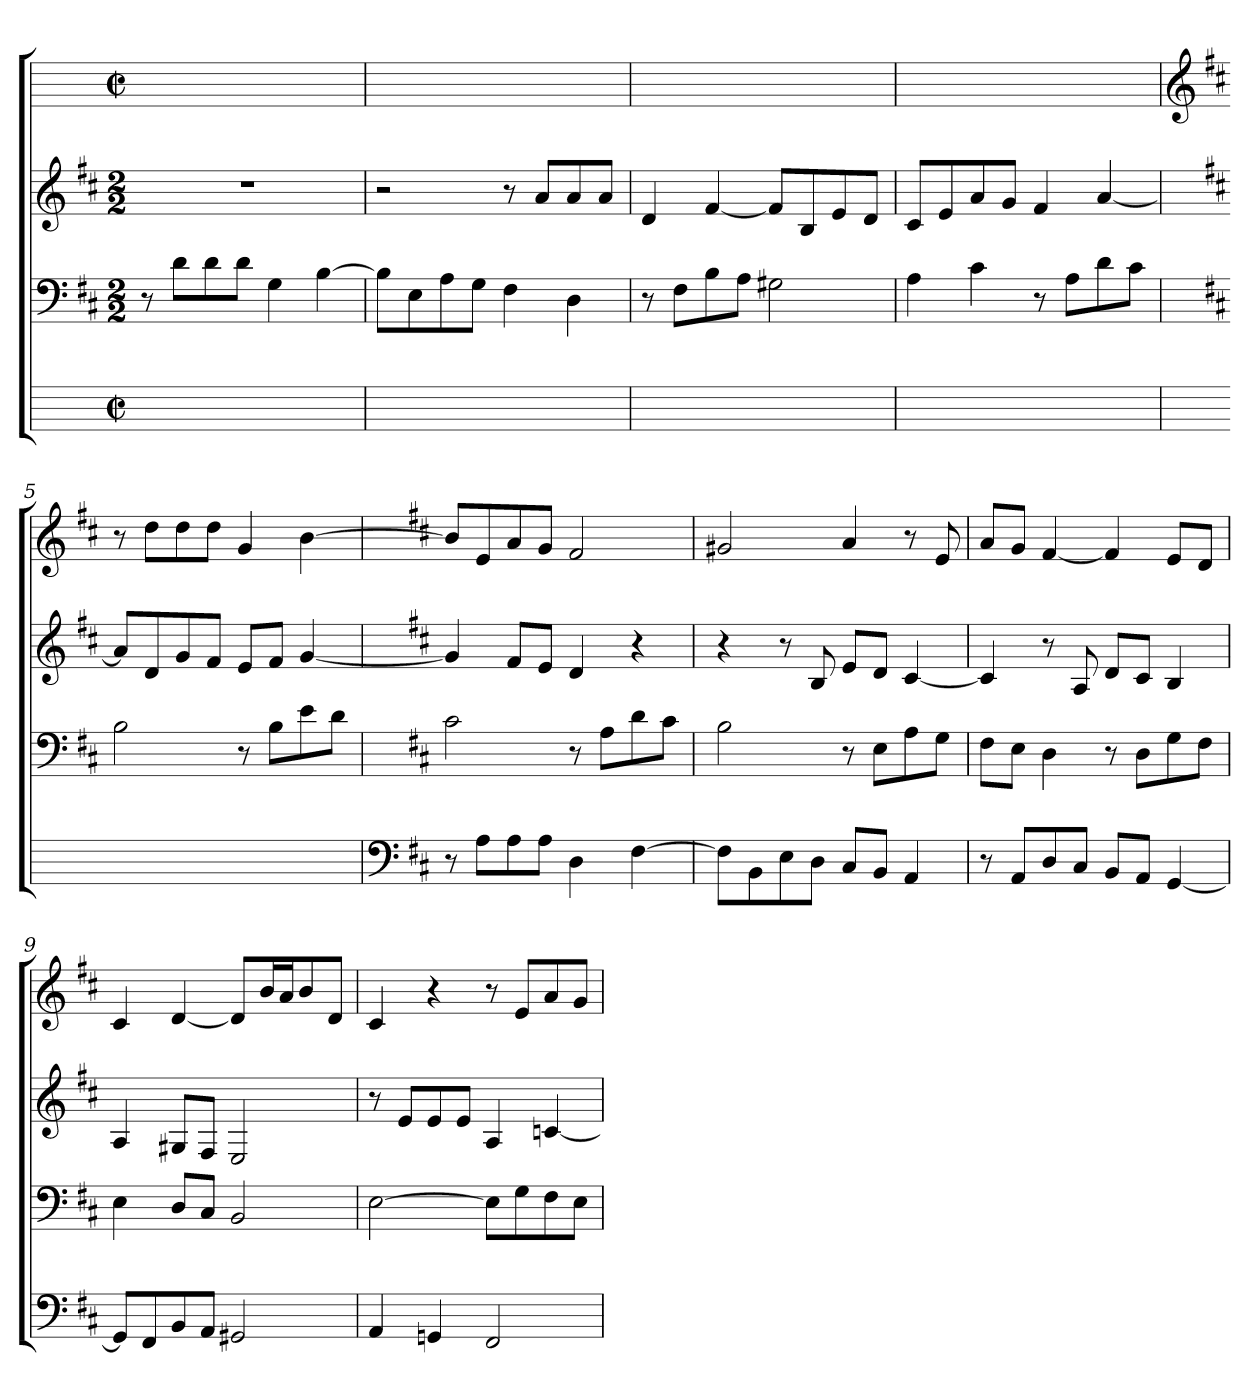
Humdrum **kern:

**kern	**kern	**kern	**kern
*part4	*part3	*part2	*part1
*staff4	*staff3	*staff2	*staff1
*	*clefF4	*clefG2	*
*	*k[f#c#]	*k[f#c#]	*
*	*D:	*D:	*
*M2/2	*M2/2	*M2/2	*M2/2
*met(c|)	*	*	*met(c|)
*MM76	*MM76	*MM76	*MM76
=1	=1	=1	=1
1ryy	8r	1r	1ryy
.	8d\L	.	.
.	8d\	.	.
.	8d\J	.	.
.	4G	.	.
.	[4B	.	.
=2	=2	=2	=2
1ryy	8B\L]	2r	1ryy
.	8E\	.	.
.	8A\	.	.
.	8G\J	.	.
.	4F#	8r	.
.	.	8a/L	.
.	4D	8a/	.
.	.	8a/J	.
=3	=3	=3	=3
1ryy	8r	4d	1ryy
.	8F#\L	.	.
.	8B\	[4f#	.
.	8A\J	.	.
.	2G#X	8f#/L]	.
.	.	8B/	.
.	.	8e/	.
.	.	8d/J	.
=4	=4	=4	=4
1ryy	4A	8c#/L	1ryy
.	.	8e/	.
.	4c#	8a/	.
.	.	8g/J	.
.	8r	4f#	.
.	8A\L	.	.
.	8d\	[4a	.
.	8c#\J	.	.
=5	=5	=5	=5
*	*	*	*clefG2
*	*	*	*k[f#c#]
1ryy	2B	8a/L]	8r
.	.	8d/	8dd\L
.	.	8g/	8dd\
.	.	8f#/J	8dd\J
.	8r	8e/L	4g
.	8B\L	8f#/J	.
.	8e\	[4g	[4b
.	8d\J	.	.
=6	=6	=6	=6
*clefF4	*	*	*
*k[f#c#]	*	*	*
8r	2c#	4g]	8b/L]
8A\L	.	.	8e/
8A\	.	8f#/L	8a/
8A\J	.	8e/J	8g/J
4D	8r	4d	2f#
.	8A\L	.	.
[4F#	8d\	4r	.
.	8c#\J	.	.
=7	=7	=7	=7
8F#\L]	2B	4r	2g#X
8BB\	.	.	.
8E\	.	8r	.
8D\J	.	8B	.
8C#/L	8r	8e/L	4a
8BB/J	8E\L	8d/J	.
4AA	8A\	[4c#	8r
.	8G\J	.	8e
=8	=8	=8	=8
8r	8F#\L	4c#]	8a/L
8AA/L	8E\J	.	8g/J
8D/	4D	8r	[4f#
8C#/J	.	8A	.
8BB/L	8r	8d/L	4f#]
8AA/J	8D\L	8c#/J	.
[4GG	8G\	4B	8e/L
.	8F#\J	.	8d/J
=9	=9	=9	=9
8GG/L]	4E	4A	4c#
8FF#/	.	.	.
8BB/	8D/L	8G#X/L	[4d
8AA/J	8C#/J	8F#/J	.
2GG#X	2BB	2E	8d/L]
.	.	.	16b/L
.	.	.	16a/J
.	.	.	8b/
.	.	.	8d/J
=10	=10	=10	=10
4AA	[2E	8r	4c#
.	.	8e/L	.
4GGn	.	8e/	4r
.	.	8e/J	.
2FF#	8E\L]	4A	8r
.	8G\	.	8e/L
.	8F#\	[4cn	8a/
.	8E\J	.	8g/J
=	=	=	=
*-	*-	*-	*-
